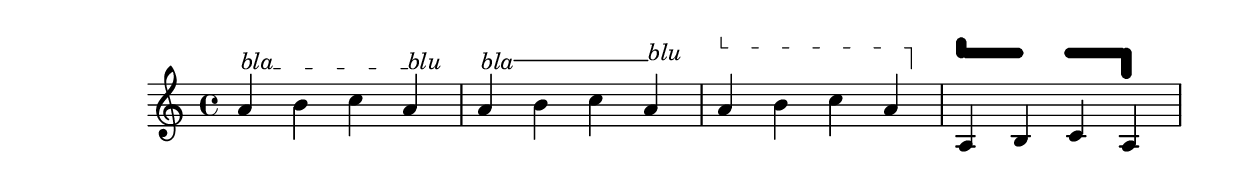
%% Do not edit this file; it is auto-generated from input/new
%% This file is in the public domain.
\version "2.11.62"

\header {
  texidoces = "
Las instrucciones @code{\\startTextSpan} y @code{\\stopTextSpan}
permiten la creación de elementos de extensión textuales tan
fácilmente como indicaciones de pedal u
octavaciones. Sobreescribimos ciertas propiedades del objeto
@code{TextSpanner} para modificar su salida.

"
  doctitlees = "Crear elementos de extensión textuales"

  lsrtags = "expressive-marks, text, tweaks-and-overrides"
  texidoc = "The @code{\\startTextSpan} and @code{\\stopTextSpan}
commands allow the creation of text spanners as easily as pedal
indications or octavations.  Override some properties of the
@code{TextSpanner} object to modify its output."

  doctitle = "Creating text spanners"
} % begin verbatim

\paper { ragged-right = ##f }

\relative c'' {
  \override TextSpanner #'bound-details #'left #'text = #"bla"
  \override TextSpanner #'bound-details #'right #'text = #"blu"
  a4 \startTextSpan
  b4 c
  a4 \stopTextSpan
  
  \override TextSpanner #'style = #'line
  \once \override TextSpanner #'bound-details
    #'left #'stencil-align-dir-y = #CENTER
  a4 \startTextSpan
  b4 c
  a4 \stopTextSpan
  
  \override TextSpanner #'style = #'dashed-line
  \override TextSpanner #'bound-details #'left #'text =
    \markup { \draw-line #'(0 . 1) }
  \override TextSpanner #'bound-details #'right #'text =
    \markup { \draw-line #'(0 . -2) }
  \once \override TextSpanner #'bound-details #'right #'padding = #-2

  a4 \startTextSpan
  b4 c
  a4 \stopTextSpan
  
  \set Staff.middleCPosition = #-13
  \override TextSpanner #'dash-period = #10
  \override TextSpanner #'dash-fraction = #0.5
  \override TextSpanner #'thickness = #10
  a4 \startTextSpan
  b4 c
  a4 \stopTextSpan
}
